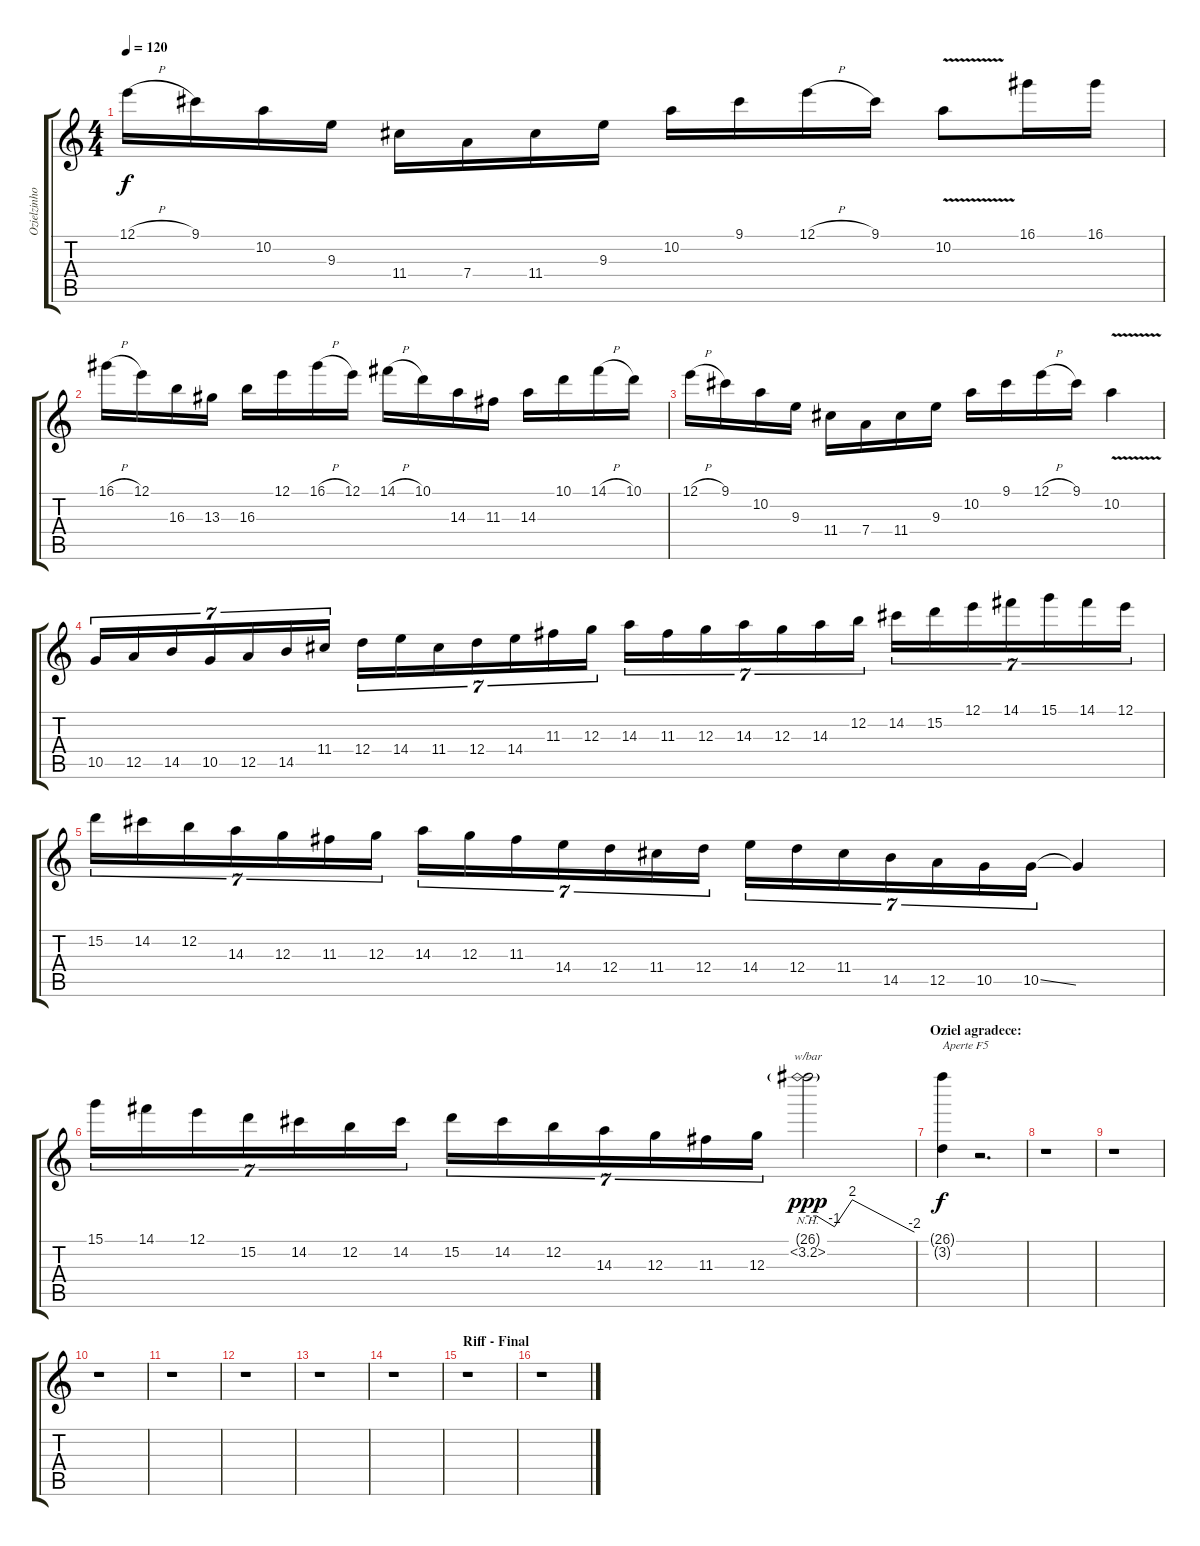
\track ("Ozielzinho" "Ozielzinho") {instrument overdrivenguitar}
\staff {score tabs}
\tuning (E4 B3 G3 D3 A2 E2) {hide}
\ts (4 4)
\tempo 120
\clef g2
\ks c
12.1{h}.16{dy f} 9.1.16 10.2.16 9.3.16 11.4.16 7.4.16 11.4.16 9.3.16 10.2.16 9.1.16 12.1{h}.16 9.1.16 10.2{v}.8 16.1.16 16.1.16 |
16.1{h}.16 12.1.16 16.3.16 13.3.16 16.3.16 12.1.16 16.1{h}.16 12.1.16 14.1{h}.16 10.1.16 14.3.16 11.3.16 14.3.16 10.1.16 14.1{h}.16 10.1.16 |
12.1{h}.16 9.1.16 10.2.16 9.3.16 11.4.16 7.4.16 11.4.16 9.3.16 10.2.16 9.1.16 12.1{h}.16 9.1.16 10.2{v}.4 |
10.5.16{tu (7 4)} 12.5.16{tu (7 4)} 14.5.16{tu (7 4)} 10.5.16{tu (7 4)} 12.5.16{tu (7 4)} 14.5.16{tu (7 4)} 11.4.16{tu (7 4)} 12.4.16{tu (7 4)} 14.4.16{tu (7 4)} 11.4.16{tu (7 4)} 12.4.16{tu (7 4)} 14.4.16{tu (7 4)} 11.3.16{tu (7 4)} 12.3.16{tu (7 4)} 14.3.16{tu (7 4)} 11.3.16{tu (7 4)} 12.3.16{tu (7 4)} 14.3.16{tu (7 4)} 12.3.16{tu (7 4)} 14.3.16{tu (7 4)} 12.2.16{tu (7 4)} 14.2.16{tu (7 4)} 15.2.16{tu (7 4)} 12.1.16{tu (7 4)} 14.1.16{tu (7 4)} 15.1.16{tu (7 4)} 14.1.16{tu (7 4)} 12.1.16{tu (7 4)} |
15.2.16{tu (7 4)} 14.2.16{tu (7 4)} 12.2.16{tu (7 4)} 14.3.16{tu (7 4)} 12.3.16{tu (7 4)} 11.3.16{tu (7 4)} 12.3.16{tu (7 4)} 14.3.16{tu (7 4)} 12.3.16{tu (7 4)} 11.3.16{tu (7 4)} 14.4.16{tu (7 4)} 12.4.16{tu (7 4)} 11.4.16{tu (7 4)} 12.4.16{tu (7 4)} 14.4.16{tu (7 4)} 12.4.16{tu (7 4)} 11.4.16{tu (7 4)} 14.5.16{tu (7 4)} 12.5.16{tu (7 4)} 10.5.16{tu (7 4)} 10.5{ss}.16{tu (7 4)} 10.5{t}.4 |
15.1.16{tu (7 4)} 14.1.16{tu (7 4)} 12.1.16{tu (7 4)} 15.2.16{tu (7 4)} 14.2.16{tu (7 4)} 12.2.16{tu (7 4)} 14.2.16{tu (7 4)} 15.2.16{tu (7 4)} 14.2.16{tu (7 4)} 12.2.16{tu (7 4)} 14.3.16{tu (7 4)} 12.3.16{tu (7 4)} 11.3.16{tu (7 4)} 12.3.16{tu (7 4)} (26.1{g} 3.2{nh}).2{tbe (custom default 0 0 5 0 15 -4 25 8 60 -8) dy ppp} |
\section ("" "Oziel agradece:")
(26.1{t} 3.2{t}).4{txt "Aperte F5" dy f} r.2{d} |
r.1 |
r.1 |
r.1 |
r.1 |
r.1 |
r.1 |
r.1 |
\section ("" "Riff - Final")
r.1 |
r.1
